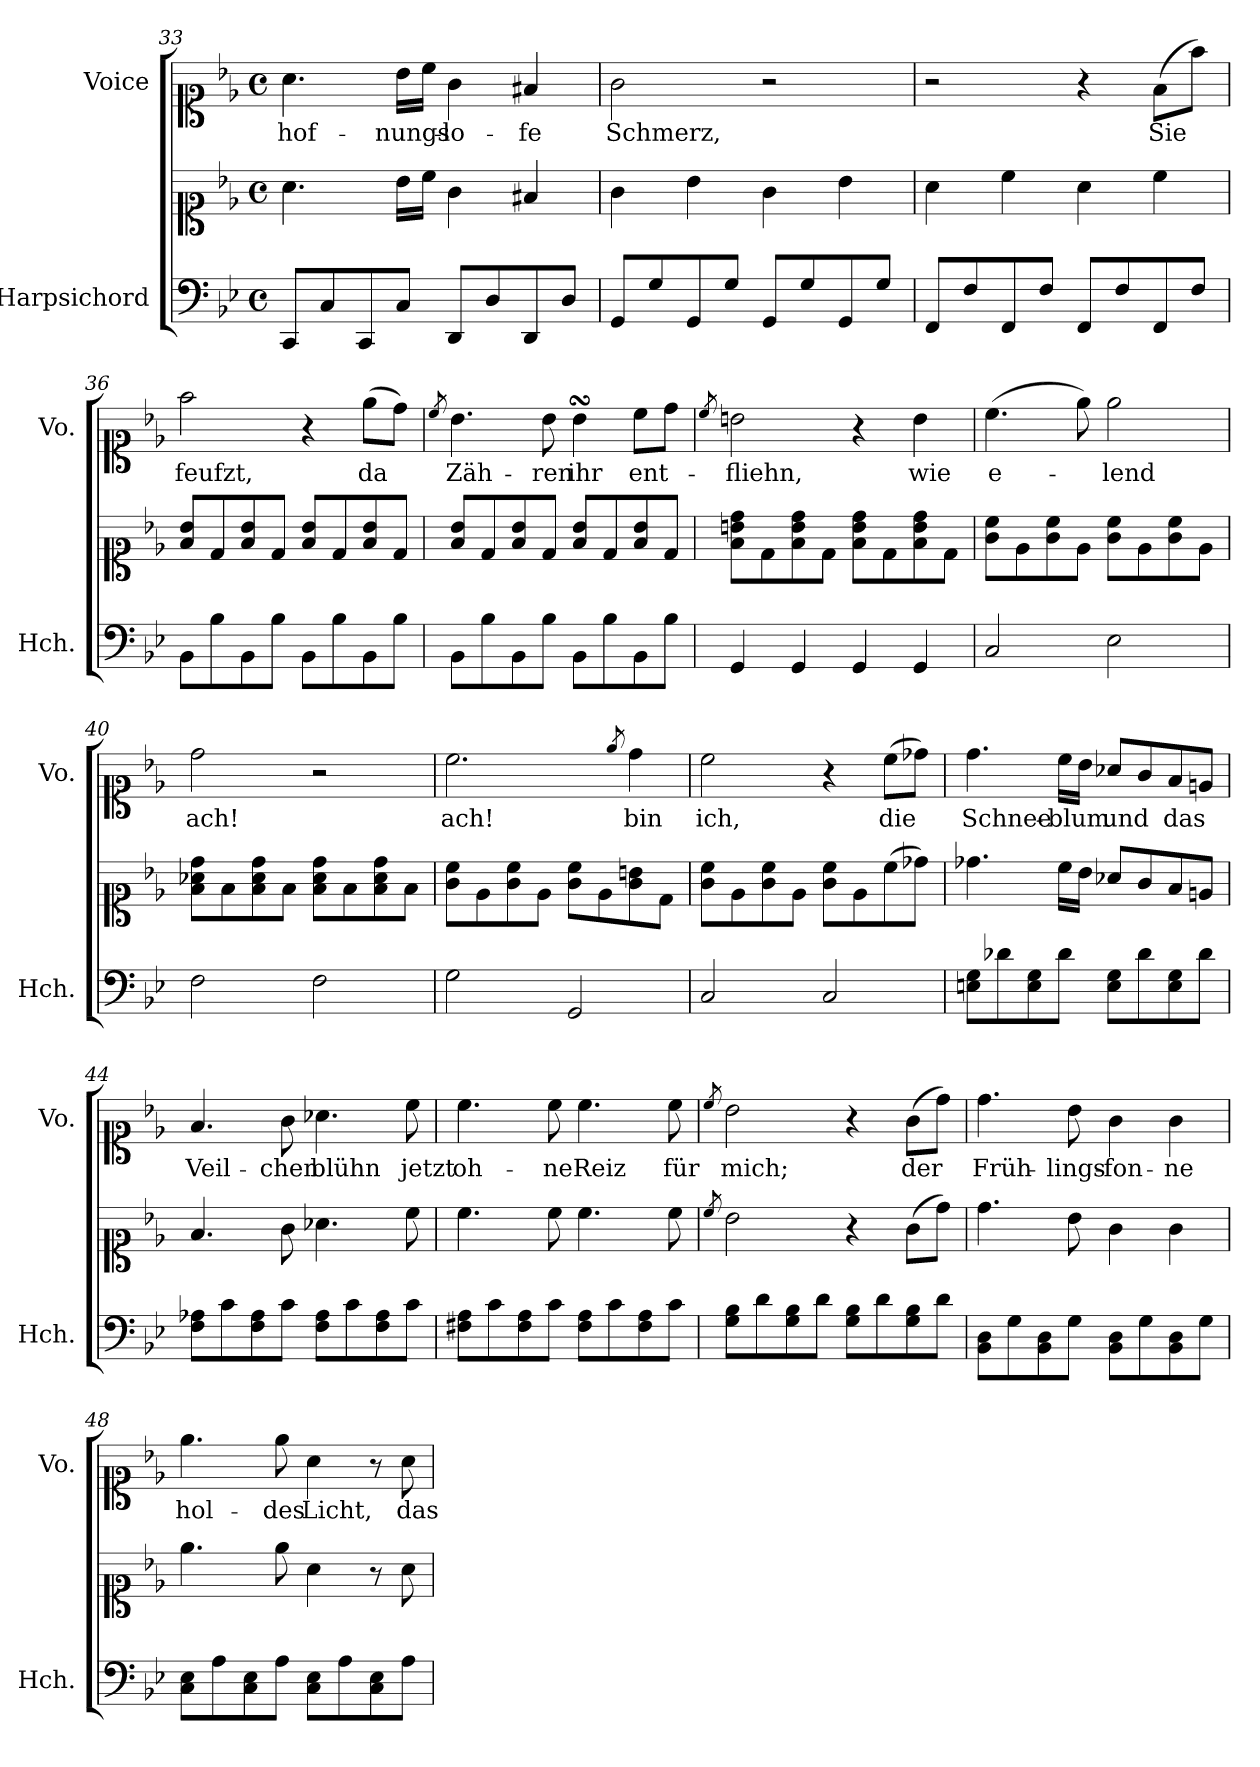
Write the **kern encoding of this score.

**kern	**kern	**kern	**text
*part2	*part2	*part1	*part1
*staff3	*staff2	*staff1	*staff1
*I"Harpsichord	*	*I"Voice	*
*I'Hch.	*	*I'Vo.	*
!!LO:PB:g=z
*clefF4	*clefC1	*clefC1	*
*k[b-e-]	*k[b-e-]	*k[b-e-]	*
*M4/4	*M4/4	*M4/4	*
*met(c)	*met(c)	*met(c)	*
=33	=33	=33	=33
!	!	!	!LO:LY:b
8CC/L	4.a\	4.a\	hof-
8C/	.	.	.
8CC/	.	.	.
!	!	!	!LO:LY:b
8C/J	16b-\LL	16b-\LL	-nungs-
.	16cc\JJ	16cc\JJ	.
!	!	!	!LO:LY:b
8DD/L	4g\	4g\	-lo-
8D/	.	.	.
!	!	!	!LO:LY:b
8DD/	4f#X/	4f#X/	-fe
8D/J	.	.	.
=34	=34	=34	=34
!	!	!	!LO:LY:b
8GG/L	4g\	2g\	Schmerz,
8G/	.	.	.
8GG/	4b-\	.	.
8G/J	.	.	.
8GG/L	4g\	2r	.
8G/	.	.	.
8GG/	4b-\	.	.
8G/J	.	.	.
=35	=35	=35	=35
8FF/L	4a\	2r	.
8F/	.	.	.
8FF/	4cc\	.	.
8F/J	.	.	.
8FF/L	4a\	4r	.
8F/	.	.	.
!	!	!	!LO:LY:b
8FF/	4cc\	(8f\L	Sie
8F/J	.	8ff\J)	.
=36	=36	=36	=36
!	!	!	!LO:LY:b
8BB-\L	8f/ 8b-/L	2ff\	feufzt,
8B-\	8d/	.	.
8BB-\	8f/ 8b-/	.	.
8B-\J	8d/J	.	.
8BB-\L	8f/ 8b-/L	4r	.
8B-\	8d/	.	.
!	!	!	!LO:LY:b
8BB-\	8f/ 8b-/	(8ee-\L	da
8B-\J	8d/J	8dd\J)	.
=37	=37	=37	=37
.	.	8qcc/	.
!	!	!	!LO:LY:b
8BB-\L	8f/ 8b-/L	4.b-\	Zäh-
8B-\	8d/	.	.
8BB-\	8f/ 8b-/	.	.
!	!	!	!LO:LY:b
8B-\J	8d/J	8b-\	-ren
!	!	!	!LO:LY:b
8BB-\L	8f/ 8b-/L	4b-sSSs\	ihr
8B-\	8d/	.	.
!	!	!	!LO:LY:b
8BB-\	8f/ 8b-/	8cc\L	ent-
8B-\J	8d/J	8dd\J	.
!!LO:LB:g=z
=38	=38	=38	=38
.	.	8qcc/	.
!	!	!	!LO:LY:b
4GG/	8f\ 8bn\ 8dd\L	2bn\	-fliehn,
.	8d\	.	.
4GG/	8f\ 8b\ 8dd\	.	.
.	8d\J	.	.
4GG/	8f\ 8b\ 8dd\L	4r	.
.	8d\	.	.
!	!	!	!LO:LY:b
4GG/	8f\ 8b\ 8dd\	4b\	wie
.	8d\J	.	.
=39	=39	=39	=39
!	!	!	!LO:LY:b
2C/	8g\ 8cc\L	(4.cc\	e-
.	8e-\	.	.
.	8g\ 8cc\	.	.
.	8e-\J	8ee-\)	.
!	!	!	!LO:LY:b
2E-\	8g\ 8cc\L	2ee-\	-lend
.	8e-\	.	.
.	8g\ 8cc\	.	.
.	8e-\J	.	.
=40	=40	=40	=40
!	!	!	!LO:LY:b
2F\	8f\ 8a-X\ 8dd\L	2dd\	ach!
.	8f\	.	.
.	8f\ 8a-\ 8dd\	.	.
.	8f\J	.	.
2F\	8f\ 8a-\ 8dd\L	2r	.
.	8f\	.	.
.	8f\ 8a-\ 8dd\	.	.
.	8f\J	.	.
=41	=41	=41	=41
!	!	!	!LO:LY:b
2G\	8g\ 8cc\L	2.cc\	ach!
.	8e-\	.	.
.	8g\ 8cc\	.	.
.	8e-\J	.	.
2GG/	8g\ 8cc\L	.	.
.	8e-\	.	.
.	.	8qee-/	.
!	!	!	!LO:LY:b
.	8g\ 8bn\	4dd\	bin
.	8d\J	.	.
=42	=42	=42	=42
!	!	!	!LO:LY:b
2C/	8g\ 8cc\L	2cc\	ich,
.	8e-\	.	.
.	8g\ 8cc\	.	.
.	8e-\J	.	.
2C/	8g\ 8cc\L	4r	.
.	8e-\	.	.
!	!	!	!LO:LY:b
.	(8cc\	(8cc\L	die
.	8dd-X\J)	8dd-X\J)	.
!!LO:LB:g=z
=43	=43	=43	=43
!	!	!	!LO:LY:b
8En\ 8G\L	4.dd-X\	4.dd\	Schnee-
8d-X\	.	.	.
8E\ 8G\	.	.	.
!	!	!	!LO:LY:b
8d-\J	16cc\LL	16cc\LL	-blum
.	16b-\JJ	16b-\JJ	.
!	!	!	!LO:LY:b
8E\ 8G\L	8a-X/L	8a-X/L	und
8d-\	8g/	8g/	.
!	!	!	!LO:LY:b
8E\ 8G\	8f/	8f/	das
8d-\J	8en/J	8en/J	.
=44	=44	=44	=44
!	!	!	!LO:LY:b
8F\ 8A-X\L	4.f/	4.f/	Veil-
8c\	.	.	.
8F\ 8A-\	.	.	.
!	!	!	!LO:LY:b
8c\J	8g\	8g\	-chen
!	!	!	!LO:LY:b
8F\ 8A-\L	4.a-X\	4.a-X\	blühn
8c\	.	.	.
8F\ 8A-\	.	.	.
!	!	!	!LO:LY:b
8c\J	8cc\	8cc\	jetzt
=45	=45	=45	=45
!	!	!	!LO:LY:b
8F#X\ 8A\L	4.cc\	4.cc\	oh-
8c\	.	.	.
8F#\ 8A\	.	.	.
!	!	!	!LO:LY:b
8c\J	8cc\	8cc\	-ne
!	!	!	!LO:LY:b
8F#\ 8A\L	4.cc\	4.cc\	Reiz
8c\	.	.	.
8F#\ 8A\	.	.	.
!	!	!	!LO:LY:b
8c\J	8cc\	8cc\	für
=46	=46	=46	=46
.	8qcc/	8qcc/	.
!	!	!	!LO:LY:b
8G\ 8B-\L	2b-\	2b-\	mich;
8d\	.	.	.
8G\ 8B-\	.	.	.
8d\J	.	.	.
8G\ 8B-\L	4r	4r	.
8d\	.	.	.
!	!	!	!LO:LY:b
8G\ 8B-\	(8g\L	(8g\L	der
8d\J	8dd\J)	8dd\J)	.
!!LO:LB:g=z
=47	=47	=47	=47
!	!	!	!LO:LY:b
8BB-\ 8D\L	4.dd\	4.dd\	Früh-
8G\	.	.	.
8BB-\ 8D\	.	.	.
!	!	!	!LO:LY:b
8G\J	8b-\	8b-\	-lings-
!	!	!	!LO:LY:b
8BB-\ 8D\L	4g\	4g\	-fon-
8G\	.	.	.
!	!	!	!LO:LY:b
8BB-\ 8D\	4g\	4g\	-ne
8G\J	.	.	.
=48	=48	=48	=48
!	!	!	!LO:LY:b
8C\ 8E-\L	4.ee-\	4.ee-\	hol-
8A\	.	.	.
8C\ 8E-\	.	.	.
!	!	!	!LO:LY:b
8A\J	8ee-\	8ee-\	-des
!	!	!	!LO:LY:b
8C\ 8E-\L	4a\	4a\	Licht,
8A\	.	.	.
8C\ 8E-\	8r	8r	.
!	!	!	!LO:LY:b
8A\J	8a\	8a\	das
=	=	=	=
*-	*-	*-	*-
